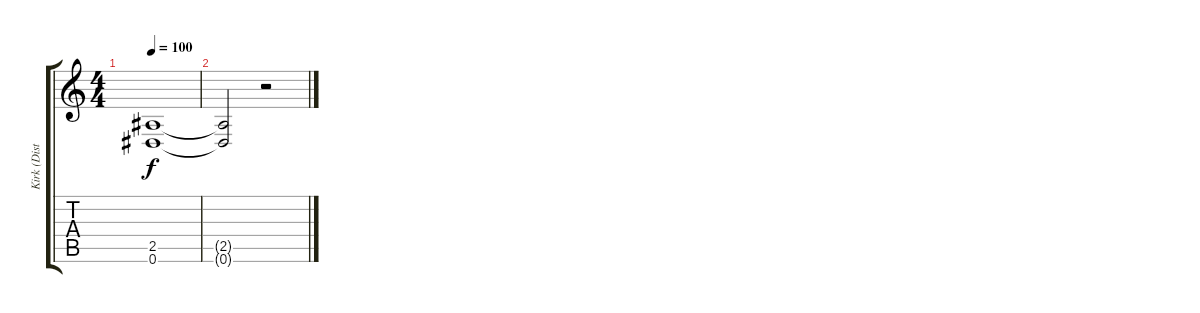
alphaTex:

\track ("Kirk (Disto Gtr)" "Kirk (Dist") {instrument distortionguitar}
\staff {score tabs}
\tuning (Eb4 Bb3 Gb3 Db3 Ab2 Eb2) {hide}
\ts (4 4)
\tempo 100
\clef g2
\ks c
(2.5{t} 0.6{t}).1{dy f} |
(2.5{t} 0.6{t}).2 r.2
